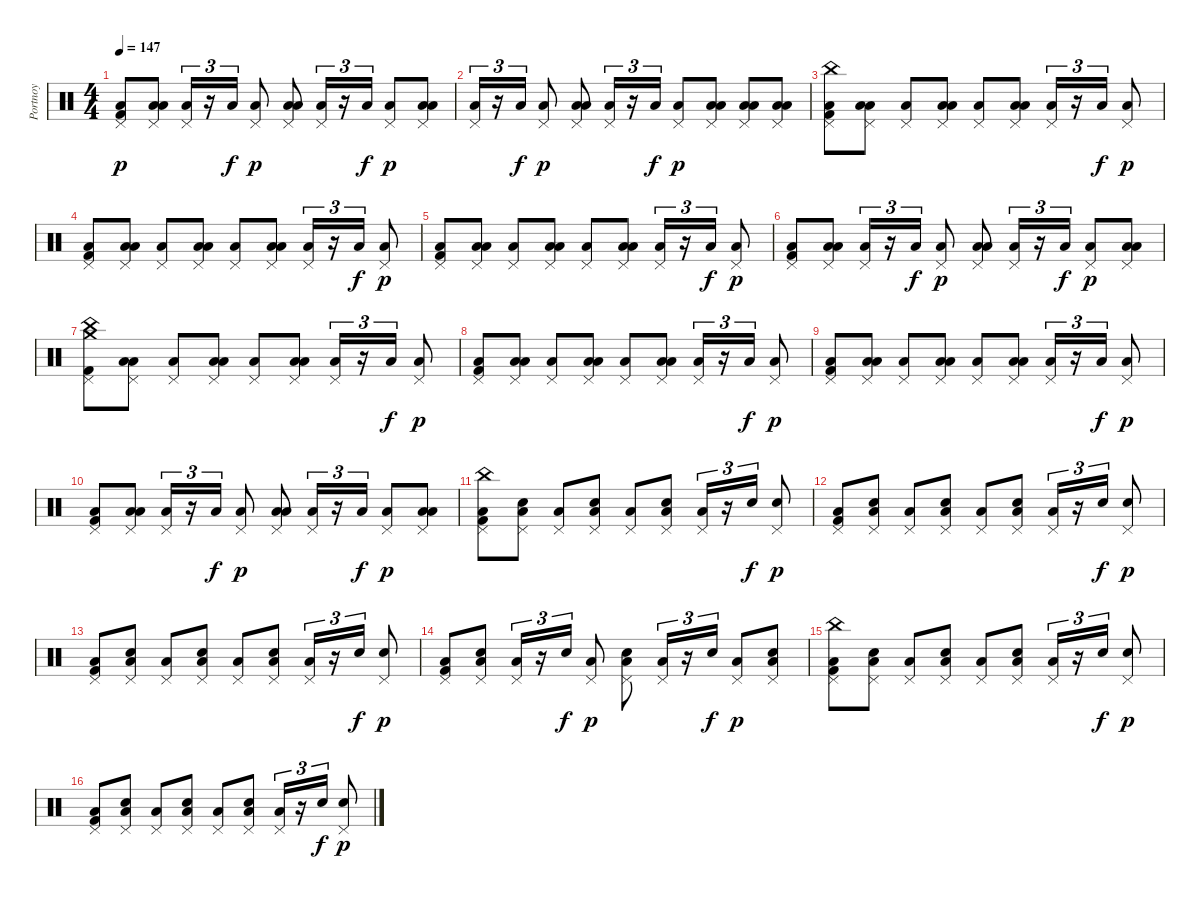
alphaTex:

\track ("Portnoy" "Portnoy") {instrument percussion}
\staff {score}
\articulation defaults
\ts (4 4)
\tempo 147
\clef neutral
\ks c
("Low Floor Tom (hit)" "Kick (hit) 2" "Pedal Hi-Hat (hit)").8{dy p} ("Low Tom (hit)" "Low Floor Tom (hit)" "Pedal Hi-Hat (hit)").8 ("Low Floor Tom (hit)" "Pedal Hi-Hat (hit)").16{tu (3 2)} r.16{tu (3 2)} "Low Tom (hit)".16{tu (3 2) dy f} ("Low Floor Tom (hit)" "Pedal Hi-Hat (hit)").8{dy p} ("Low Tom (hit)" "Low Floor Tom (hit)" "Pedal Hi-Hat (hit)").8 ("Low Floor Tom (hit)" "Pedal Hi-Hat (hit)").16{tu (3 2)} r.16{tu (3 2)} "Low Tom (hit)".16{tu (3 2) dy f} ("Low Floor Tom (hit)" "Pedal Hi-Hat (hit)").8{dy p} ("Low Tom (hit)" "Low Floor Tom (hit)" "Pedal Hi-Hat (hit)").8 |
("Low Floor Tom (hit)" "Pedal Hi-Hat (hit)").16{tu (3 2)} r.16{tu (3 2)} "Low Tom (hit)".16{tu (3 2) dy f} ("Low Floor Tom (hit)" "Pedal Hi-Hat (hit)").8{dy p} ("Low Tom (hit)" "Low Floor Tom (hit)" "Pedal Hi-Hat (hit)").8 ("Low Floor Tom (hit)" "Pedal Hi-Hat (hit)").16{tu (3 2)} r.16{tu (3 2)} "Low Tom (hit)".16{tu (3 2) dy f} ("Low Floor Tom (hit)" "Pedal Hi-Hat (hit)").8{dy p} ("Low Tom (hit)" "Low Floor Tom (hit)" "Pedal Hi-Hat (hit)").8 ("Low Tom (hit)" "Low Floor Tom (hit)" "Pedal Hi-Hat (hit)").8 ("Low Tom (hit)" "Low Floor Tom (hit)" "Pedal Hi-Hat (hit)").8 |
("China (hit)" "Low Floor Tom (hit)" "Kick (hit) 2" "Pedal Hi-Hat (hit)").8 ("Low Tom (hit)" "Low Floor Tom (hit)" "Pedal Hi-Hat (hit)").8 ("Low Floor Tom (hit)" "Pedal Hi-Hat (hit)").8 ("Low Tom (hit)" "Low Floor Tom (hit)" "Pedal Hi-Hat (hit)").8 ("Low Floor Tom (hit)" "Pedal Hi-Hat (hit)").8 ("Low Tom (hit)" "Low Floor Tom (hit)" "Pedal Hi-Hat (hit)").8 ("Low Floor Tom (hit)" "Pedal Hi-Hat (hit)").16{tu (3 2)} r.16{tu (3 2)} "Low Tom (hit)".16{tu (3 2) dy f} ("Low Floor Tom (hit)" "Pedal Hi-Hat (hit)").8{dy p} |
("Low Floor Tom (hit)" "Kick (hit) 2" "Pedal Hi-Hat (hit)").8 ("Low Tom (hit)" "Low Floor Tom (hit)" "Pedal Hi-Hat (hit)").8 ("Low Floor Tom (hit)" "Pedal Hi-Hat (hit)").8 ("Low Tom (hit)" "Low Floor Tom (hit)" "Pedal Hi-Hat (hit)").8 ("Low Floor Tom (hit)" "Pedal Hi-Hat (hit)").8 ("Low Tom (hit)" "Low Floor Tom (hit)" "Pedal Hi-Hat (hit)").8 ("Low Floor Tom (hit)" "Pedal Hi-Hat (hit)").16{tu (3 2)} r.16{tu (3 2)} "Low Tom (hit)".16{tu (3 2) dy f} ("Low Floor Tom (hit)" "Pedal Hi-Hat (hit)").8{dy p} |
("Low Floor Tom (hit)" "Kick (hit) 2" "Pedal Hi-Hat (hit)").8 ("Low Tom (hit)" "Low Floor Tom (hit)" "Pedal Hi-Hat (hit)").8 ("Low Floor Tom (hit)" "Pedal Hi-Hat (hit)").8 ("Low Tom (hit)" "Low Floor Tom (hit)" "Pedal Hi-Hat (hit)").8 ("Low Floor Tom (hit)" "Pedal Hi-Hat (hit)").8 ("Low Tom (hit)" "Low Floor Tom (hit)" "Pedal Hi-Hat (hit)").8 ("Low Floor Tom (hit)" "Pedal Hi-Hat (hit)").16{tu (3 2)} r.16{tu (3 2)} "Low Tom (hit)".16{tu (3 2) dy f} ("Low Floor Tom (hit)" "Pedal Hi-Hat (hit)").8{dy p} |
("Low Floor Tom (hit)" "Kick (hit) 2" "Pedal Hi-Hat (hit)").8 ("Low Tom (hit)" "Low Floor Tom (hit)" "Pedal Hi-Hat (hit)").8 ("Low Floor Tom (hit)" "Pedal Hi-Hat (hit)").16{tu (3 2)} r.16{tu (3 2)} "Low Tom (hit)".16{tu (3 2) dy f} ("Low Floor Tom (hit)" "Pedal Hi-Hat (hit)").8{dy p} ("Low Tom (hit)" "Low Floor Tom (hit)" "Pedal Hi-Hat (hit)").8 ("Low Floor Tom (hit)" "Pedal Hi-Hat (hit)").16{tu (3 2)} r.16{tu (3 2)} "Low Tom (hit)".16{tu (3 2) dy f} ("Low Floor Tom (hit)" "Pedal Hi-Hat (hit)").8{dy p} ("Low Tom (hit)" "Low Floor Tom (hit)" "Pedal Hi-Hat (hit)").8 |
("China (hit)" "Crash medium (hit)" "Kick (hit) 2" "Pedal Hi-Hat (hit)").8 ("Low Tom (hit)" "Low Floor Tom (hit)" "Pedal Hi-Hat (hit)").8 ("Low Floor Tom (hit)" "Pedal Hi-Hat (hit)").8 ("Low Tom (hit)" "Low Floor Tom (hit)" "Pedal Hi-Hat (hit)").8 ("Low Floor Tom (hit)" "Pedal Hi-Hat (hit)").8 ("Low Tom (hit)" "Low Floor Tom (hit)" "Pedal Hi-Hat (hit)").8 ("Low Floor Tom (hit)" "Pedal Hi-Hat (hit)").16{tu (3 2)} r.16{tu (3 2)} "Low Tom (hit)".16{tu (3 2) dy f} ("Low Floor Tom (hit)" "Pedal Hi-Hat (hit)").8{dy p} |
("Low Floor Tom (hit)" "Kick (hit) 2" "Pedal Hi-Hat (hit)").8 ("Low Tom (hit)" "Low Floor Tom (hit)" "Pedal Hi-Hat (hit)").8 ("Low Floor Tom (hit)" "Pedal Hi-Hat (hit)").8 ("Low Tom (hit)" "Low Floor Tom (hit)" "Pedal Hi-Hat (hit)").8 ("Low Floor Tom (hit)" "Pedal Hi-Hat (hit)").8 ("Low Tom (hit)" "Low Floor Tom (hit)" "Pedal Hi-Hat (hit)").8 ("Low Floor Tom (hit)" "Pedal Hi-Hat (hit)").16{tu (3 2)} r.16{tu (3 2)} "Low Tom (hit)".16{tu (3 2) dy f} ("Low Floor Tom (hit)" "Pedal Hi-Hat (hit)").8{dy p} |
("Low Floor Tom (hit)" "Kick (hit) 2" "Pedal Hi-Hat (hit)").8 ("Low Tom (hit)" "Low Floor Tom (hit)" "Pedal Hi-Hat (hit)").8 ("Low Floor Tom (hit)" "Pedal Hi-Hat (hit)").8 ("Low Tom (hit)" "Low Floor Tom (hit)" "Pedal Hi-Hat (hit)").8 ("Low Floor Tom (hit)" "Pedal Hi-Hat (hit)").8 ("Low Tom (hit)" "Low Floor Tom (hit)" "Pedal Hi-Hat (hit)").8 ("Low Floor Tom (hit)" "Pedal Hi-Hat (hit)").16{tu (3 2)} r.16{tu (3 2)} "Low Tom (hit)".16{tu (3 2) dy f} ("Low Floor Tom (hit)" "Pedal Hi-Hat (hit)").8{dy p} |
("Low Floor Tom (hit)" "Kick (hit) 2" "Pedal Hi-Hat (hit)").8 ("Low Tom (hit)" "Low Floor Tom (hit)" "Pedal Hi-Hat (hit)").8 ("Low Floor Tom (hit)" "Pedal Hi-Hat (hit)").16{tu (3 2)} r.16{tu (3 2)} "Low Tom (hit)".16{tu (3 2) dy f} ("Low Floor Tom (hit)" "Pedal Hi-Hat (hit)").8{dy p} ("Low Tom (hit)" "Low Floor Tom (hit)" "Pedal Hi-Hat (hit)").8 ("Low Floor Tom (hit)" "Pedal Hi-Hat (hit)").16{tu (3 2)} r.16{tu (3 2)} "Low Tom (hit)".16{tu (3 2) dy f} ("Low Floor Tom (hit)" "Pedal Hi-Hat (hit)").8{dy p} ("Low Tom (hit)" "Low Floor Tom (hit)" "Pedal Hi-Hat (hit)").8 |
("China (hit)" "Low Floor Tom (hit)" "Kick (hit) 2" "Pedal Hi-Hat (hit)").8 ("Electric Snare (hit)" "Low Floor Tom (hit)" "Pedal Hi-Hat (hit)").8 ("Low Floor Tom (hit)" "Pedal Hi-Hat (hit)").8 ("Electric Snare (hit)" "Low Floor Tom (hit)" "Pedal Hi-Hat (hit)").8 ("Low Floor Tom (hit)" "Pedal Hi-Hat (hit)").8 ("Electric Snare (hit)" "Low Floor Tom (hit)" "Pedal Hi-Hat (hit)").8 ("Low Floor Tom (hit)" "Pedal Hi-Hat (hit)").16{tu (3 2)} r.16{tu (3 2)} "Electric Snare (hit)".16{tu (3 2) dy f} ("Electric Snare (hit)" "Pedal Hi-Hat (hit)").8{dy p} |
("Low Floor Tom (hit)" "Kick (hit) 2" "Pedal Hi-Hat (hit)").8 ("Electric Snare (hit)" "Low Floor Tom (hit)" "Pedal Hi-Hat (hit)").8 ("Low Floor Tom (hit)" "Pedal Hi-Hat (hit)").8 ("Electric Snare (hit)" "Low Floor Tom (hit)" "Pedal Hi-Hat (hit)").8 ("Low Floor Tom (hit)" "Pedal Hi-Hat (hit)").8 ("Electric Snare (hit)" "Low Floor Tom (hit)" "Pedal Hi-Hat (hit)").8 ("Low Floor Tom (hit)" "Pedal Hi-Hat (hit)").16{tu (3 2)} r.16{tu (3 2)} "Electric Snare (hit)".16{tu (3 2) dy f} ("Electric Snare (hit)" "Pedal Hi-Hat (hit)").8{dy p} |
("Low Floor Tom (hit)" "Kick (hit) 2" "Pedal Hi-Hat (hit)").8 ("Electric Snare (hit)" "Low Floor Tom (hit)" "Pedal Hi-Hat (hit)").8 ("Low Floor Tom (hit)" "Pedal Hi-Hat (hit)").8 ("Electric Snare (hit)" "Low Floor Tom (hit)" "Pedal Hi-Hat (hit)").8 ("Low Floor Tom (hit)" "Pedal Hi-Hat (hit)").8 ("Electric Snare (hit)" "Low Floor Tom (hit)" "Pedal Hi-Hat (hit)").8 ("Low Floor Tom (hit)" "Pedal Hi-Hat (hit)").16{tu (3 2)} r.16{tu (3 2)} "Electric Snare (hit)".16{tu (3 2) dy f} ("Electric Snare (hit)" "Pedal Hi-Hat (hit)").8{dy p} |
("Low Floor Tom (hit)" "Kick (hit) 2" "Pedal Hi-Hat (hit)").8 ("Electric Snare (hit)" "Low Floor Tom (hit)" "Pedal Hi-Hat (hit)").8 ("Low Floor Tom (hit)" "Pedal Hi-Hat (hit)").16{tu (3 2)} r.16{tu (3 2)} "Electric Snare (hit)".16{tu (3 2) dy f} ("Low Floor Tom (hit)" "Pedal Hi-Hat (hit)").8{dy p} ("Electric Snare (hit)" "Low Floor Tom (hit)" "Pedal Hi-Hat (hit)").8 ("Low Floor Tom (hit)" "Pedal Hi-Hat (hit)").16{tu (3 2)} r.16{tu (3 2)} "Electric Snare (hit)".16{tu (3 2) dy f} ("Low Floor Tom (hit)" "Pedal Hi-Hat (hit)").8{dy p} ("Electric Snare (hit)" "Low Floor Tom (hit)" "Pedal Hi-Hat (hit)").8 |
("China (hit)" "Low Floor Tom (hit)" "Kick (hit) 2" "Pedal Hi-Hat (hit)").8 ("Electric Snare (hit)" "Low Floor Tom (hit)" "Pedal Hi-Hat (hit)").8 ("Low Floor Tom (hit)" "Pedal Hi-Hat (hit)").8 ("Electric Snare (hit)" "Low Floor Tom (hit)" "Pedal Hi-Hat (hit)").8 ("Low Floor Tom (hit)" "Pedal Hi-Hat (hit)").8 ("Electric Snare (hit)" "Low Floor Tom (hit)" "Pedal Hi-Hat (hit)").8 ("Low Floor Tom (hit)" "Pedal Hi-Hat (hit)").16{tu (3 2)} r.16{tu (3 2)} "Electric Snare (hit)".16{tu (3 2) dy f} ("Electric Snare (hit)" "Pedal Hi-Hat (hit)").8{dy p} |
("Low Floor Tom (hit)" "Kick (hit) 2" "Pedal Hi-Hat (hit)").8 ("Electric Snare (hit)" "Low Floor Tom (hit)" "Pedal Hi-Hat (hit)").8 ("Low Floor Tom (hit)" "Pedal Hi-Hat (hit)").8 ("Electric Snare (hit)" "Low Floor Tom (hit)" "Pedal Hi-Hat (hit)").8 ("Low Floor Tom (hit)" "Pedal Hi-Hat (hit)").8 ("Electric Snare (hit)" "Low Floor Tom (hit)" "Pedal Hi-Hat (hit)").8 ("Low Floor Tom (hit)" "Pedal Hi-Hat (hit)").16{tu (3 2)} r.16{tu (3 2)} "Electric Snare (hit)".16{tu (3 2) dy f} ("Electric Snare (hit)" "Pedal Hi-Hat (hit)").8{dy p}
